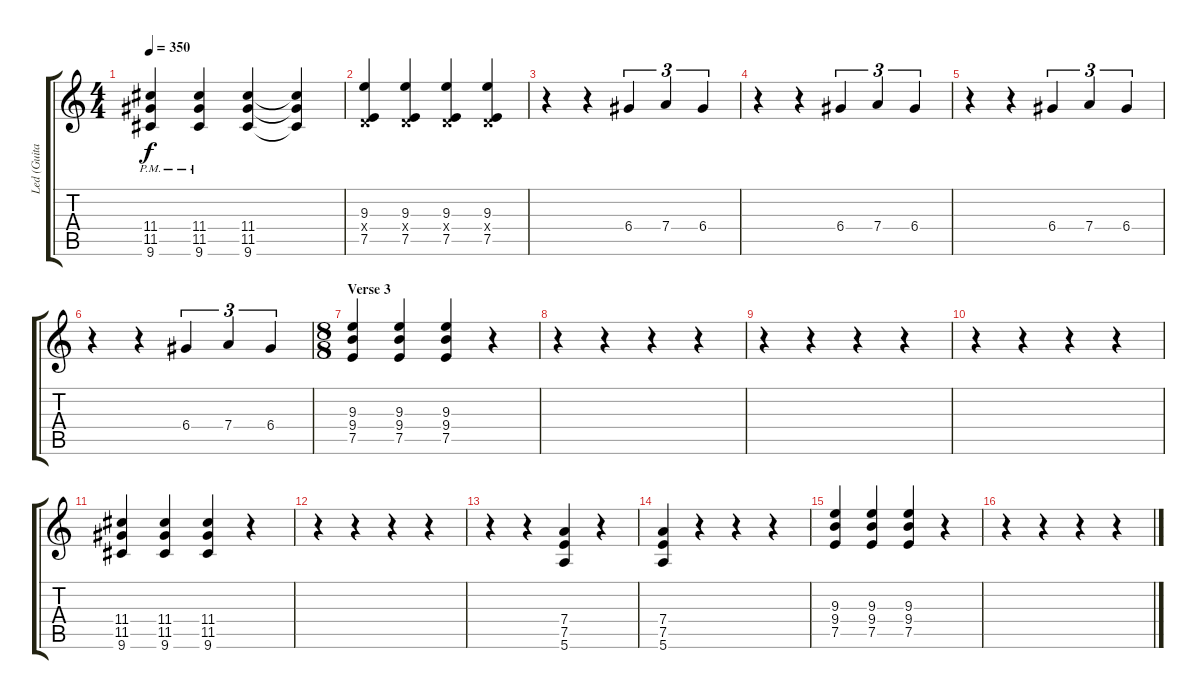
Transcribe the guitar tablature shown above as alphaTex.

\track ("Led (Guitar 2)" "Led (Guita") {instrument electricguitarjazz}
\staff {score tabs}
\tuning (E4 B3 G3 D3 A2 E2) {hide}
\ts (4 4)
\tempo 350
\clef g2
\ks c
(11.4{pm} 11.5 9.6).4{dy f} (11.4{pm} 11.5 9.6).4 (11.4 11.5 9.6).4 (11.4{t} 11.5{t} 9.6{t}).4 |
(9.3 0.4{x} 7.5).4 (9.3 0.4{x} 7.5).4 (9.3 0.4{x} 7.5).4 (9.3 0.4{x} 7.5).4 |
r.4 r.4 6.4.4{tu (3 2)} 7.4.4{tu (3 2)} 6.4.4{tu (3 2)} |
r.4 r.4 6.4.4{tu (3 2)} 7.4.4{tu (3 2)} 6.4.4{tu (3 2)} |
r.4 r.4 6.4.4{tu (3 2)} 7.4.4{tu (3 2)} 6.4.4{tu (3 2)} |
r.4 r.4 6.4.4{tu (3 2)} 7.4.4{tu (3 2)} 6.4.4{tu (3 2)} |
\ts (8 8)
\section ("" "Verse 3")
(9.3 9.4 7.5).4 (9.3 9.4 7.5).4 (9.3 9.4 7.5).4 r.4 |
r.4 r.4 r.4 r.4 |
r.4 r.4 r.4 r.4 |
r.4 r.4 r.4 r.4 |
(11.4 11.5 9.6).4 (11.4 11.5 9.6).4 (11.4 11.5 9.6).4 r.4 |
r.4 r.4 r.4 r.4 |
r.4 r.4 (7.4 7.5 5.6).4 r.4 |
(7.4 7.5 5.6).4 r.4 r.4 r.4 |
(9.3 9.4 7.5).4 (9.3 9.4 7.5).4 (9.3 9.4 7.5).4 r.4 |
r.4 r.4 r.4 r.4
